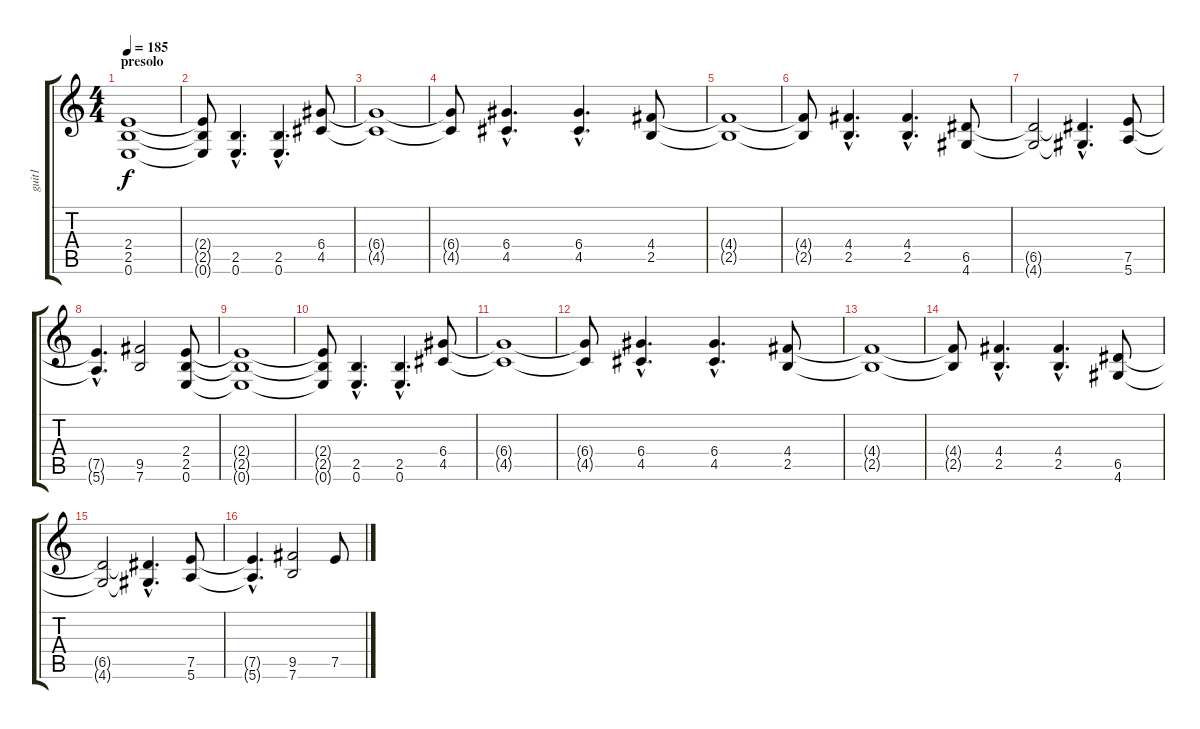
\track ("guit1" "guit1") {instrument distortionguitar}
\staff {score tabs}
\tuning (E4 B3 G3 D3 A2 E2) {hide}
\ts (4 4)
\section ("" "presolo")
\tempo 185
\clef g2
\ks c
(2.4{t} 2.5{t} 0.6{t}).1{dy f} |
(2.4{t} 2.5{t} 0.6{t}).8 (2.5{hac} 0.6{hac}).4{d} (2.5{hac} 0.6{hac}).4{d} (6.4 4.5).8 |
(6.4{t} 4.5{t}).1 |
(6.4{t} 4.5{t}).8 (6.4{hac} 4.5{hac}).4{d} (6.4{hac} 4.5{hac}).4{d} (4.4 2.5).8 |
(4.4{t} 2.5{t}).1 |
(4.4{t} 2.5{t}).8 (4.4{hac} 2.5{hac}).4{d} (4.4{hac} 2.5{hac}).4{d} (6.5 4.6).8 |
(6.5{t} 4.6{t}).2 (6.5{hac t} 4.6{hac t}).4{d} (7.5 5.6).8 |
(7.5{hac t} 5.6{hac t}).4{d} (9.5 7.6).2 (2.4 2.5 0.6).8 |
(2.4{t} 2.5{t} 0.6{t}).1 |
(2.4{t} 2.5{t} 0.6{t}).8 (2.5{hac} 0.6{hac}).4{d} (2.5{hac} 0.6{hac}).4{d} (6.4 4.5).8 |
(6.4{t} 4.5{t}).1 |
(6.4{t} 4.5{t}).8 (6.4{hac} 4.5{hac}).4{d} (6.4{hac} 4.5{hac}).4{d} (4.4 2.5).8 |
(4.4{t} 2.5{t}).1 |
(4.4{t} 2.5{t}).8 (4.4{hac} 2.5{hac}).4{d} (4.4{hac} 2.5{hac}).4{d} (6.5 4.6).8 |
(6.5{t} 4.6{t}).2 (6.5{hac t} 4.6{hac t}).4{d} (7.5 5.6).8 |
(7.5{hac t} 5.6{hac t}).4{d} (9.5 7.6).2 7.5.8
